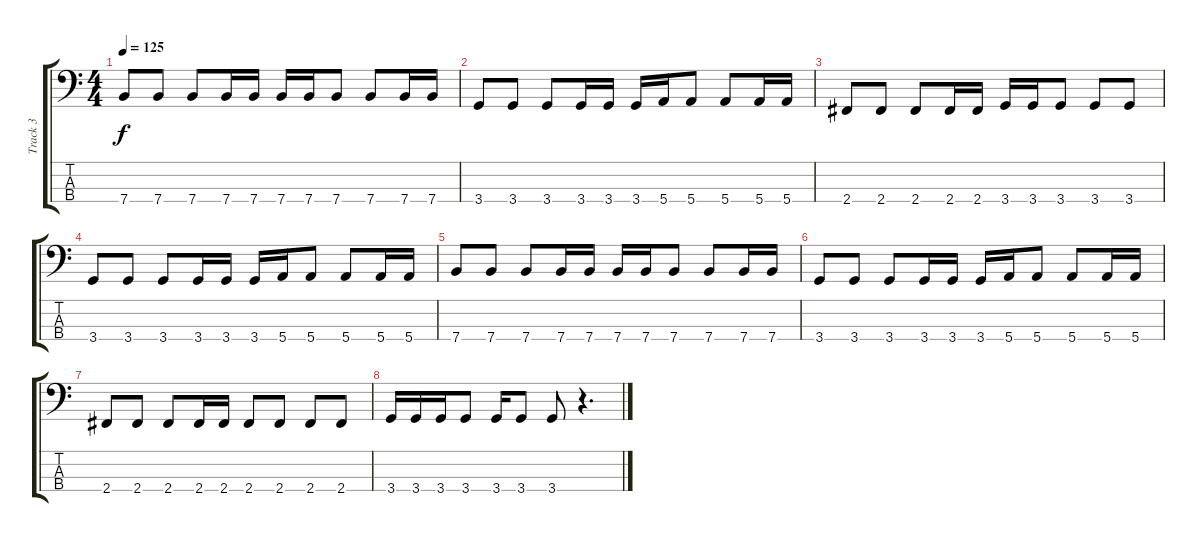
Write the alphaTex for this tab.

\track ("Track 3" "Track 3") {instrument electricbasspick}
\staff {score tabs}
\tuning (G2 D2 A1 E1) {hide}
\ts (4 4)
\tempo 125
\clef f4
\ks c
7.4.8{dy f} 7.4.8 7.4.8 7.4.16 7.4.16 7.4.16 7.4.16 7.4.8 7.4.8 7.4.16 7.4.16 |
3.4.8 3.4.8 3.4.8 3.4.16 3.4.16 3.4.16 5.4.16 5.4.8 5.4.8 5.4.16 5.4.16 |
2.4.8 2.4.8 2.4.8 2.4.16 2.4.16 3.4.16 3.4.16 3.4.8 3.4.8 3.4.8 |
3.4.8 3.4.8 3.4.8 3.4.16 3.4.16 3.4.16 5.4.16 5.4.8 5.4.8 5.4.16 5.4.16 |
7.4.8 7.4.8 7.4.8 7.4.16 7.4.16 7.4.16 7.4.16 7.4.8 7.4.8 7.4.16 7.4.16 |
3.4.8 3.4.8 3.4.8 3.4.16 3.4.16 3.4.16 5.4.16 5.4.8 5.4.8 5.4.16 5.4.16 |
2.4.8 2.4.8 2.4.8 2.4.16 2.4.16 2.4.8 2.4.8 2.4.8 2.4.8 |
3.4.16 3.4.16 3.4.16 3.4.8 3.4.16 3.4.8 3.4.8 r.4{d}
